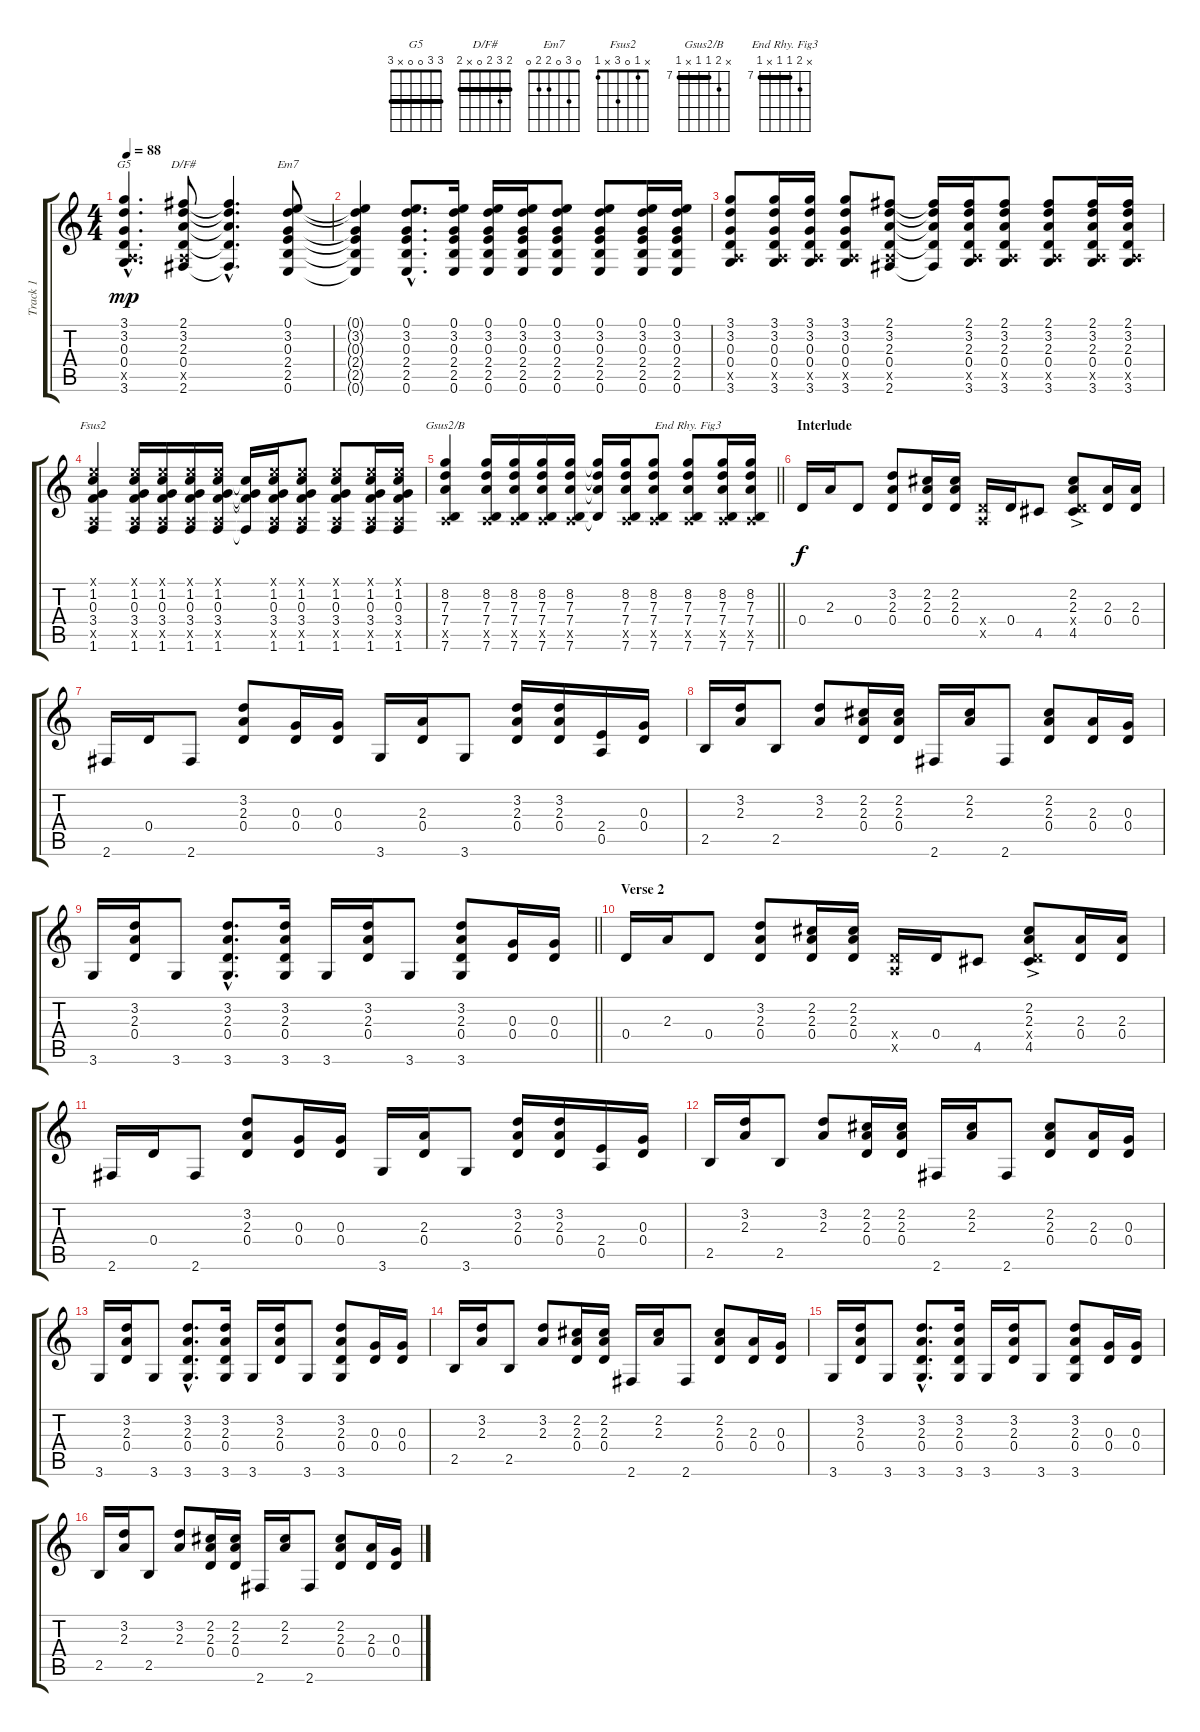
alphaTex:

\track ("Track 1" "Track 1") {instrument acousticguitarsteel}
\staff {score tabs}
\tuning (E4 B3 G3 D3 A2 E2) {hide}
\chord ("G5" 3 3 0 0 x 3) {barre 3}
\chord ("D/F#" 2 3 2 0 x 2) {barre 2}
\chord ("Em7" 0 3 0 2 2 0)
\chord ("Fsus2" x 1 0 3 x 1)
\chord ("Gsus2/B" x 8 7 7 x 7) {firstfret 7 barre 7}
\chord ("End Rhy. Fig3" x 8 7 7 x 7) {firstfret 7 barre 7}
\ts (4 4)
\tempo 88
\clef g2
\ks c
(3.1{hac} 3.2{hac} 0.3{hac} 0.4{hac} 0.5{hac x} 3.6{hac}).4{d ch "G5" dy mp} (2.1 3.2 2.3 0.4 0.5{x} 2.6).8{ch "D/F#"} (2.1{hac t} 3.2{hac t} 2.3{hac t} 0.4{hac t} 2.6{hac t}).4{d} (0.1 3.2 0.3 2.4 2.5 0.6).8{ch "Em7"} |
(0.1{t} 3.2{t} 0.3{t} 2.4{t} 2.5{t} 0.6{t}).4 (0.1{hac} 3.2{hac} 0.3{hac} 2.4{hac} 2.5{hac} 0.6{hac}).8{d} (0.1 3.2 0.3 2.4 2.5 0.6).16 (0.1 3.2 0.3 2.4 2.5 0.6).16 (0.1 3.2 0.3 2.4 2.5 0.6).16 (0.1 3.2 0.3 2.4 2.5 0.6).8 (0.1 3.2 0.3 2.4 2.5 0.6).8 (0.1 3.2 0.3 2.4 2.5 0.6).16 (0.1 3.2 0.3 2.4 2.5 0.6).16 |
(3.1 3.2 0.3 0.4 0.5{x} 3.6).8 (3.1 3.2 0.3 0.4 0.5{x} 3.6).16 (3.1 3.2 0.3 0.4 0.5{x} 3.6).16 (3.1 3.2 0.3 0.4 0.5{x} 3.6).8 (2.1 3.2 2.3 0.4 0.5{x} 2.6).8 (2.1{t} 3.2{t} 2.3{t} 0.4{t} 2.6{t}).16 (2.1 3.2 2.3 0.4 0.5{x} 3.6).16 (2.1 3.2 2.3 0.4 0.5{x} 3.6).8 (2.1 3.2 2.3 0.4 0.5{x} 3.6).8 (2.1 3.2 2.3 0.4 0.5{x} 3.6).16 (2.1 3.2 2.3 0.4 0.5{x} 3.6).16 |
(0.1{x} 1.2 0.3 3.4 0.5{x} 1.6).4{ch "Fsus2"} (0.1{x} 1.2 0.3 3.4 0.5{x} 1.6).16 (0.1{x} 1.2 0.3 3.4 0.5{x} 1.6).16 (0.1{x} 1.2 0.3 3.4 0.5{x} 1.6).16 (0.1{x} 1.2 0.3 3.4 0.5{x} 1.6).16 (1.2{t} 0.3{t} 3.4{t} 1.6{t}).16 (0.1{x} 1.2 0.3 3.4 0.5{x} 1.6).16 (0.1{x} 1.2 0.3 3.4 0.5{x} 1.6).8 (0.1{x} 1.2 0.3 3.4 0.5{x} 1.6).8 (0.1{x} 1.2 0.3 3.4 0.5{x} 1.6).16 (0.1{x} 1.2 0.3 3.4 0.5{x} 1.6).16 |
\barLineRight lightlight
(8.2 7.3 7.4 0.5{x} 7.6).4{ch "Gsus2/B"} (8.2 7.3 7.4 0.5{x} 7.6).16 (8.2 7.3 7.4 0.5{x} 7.6).16 (8.2 7.3 7.4 0.5{x} 7.6).16 (8.2 7.3 7.4 0.5{x} 7.6).16 (8.2{t} 7.3{t} 7.4{t} 7.6{t}).16 (8.2 7.3 7.4 0.5{x} 7.6).16 (8.2 7.3 7.4 0.5{x} 7.6).8 (8.2 7.3 7.4 0.5{x} 7.6).8{ch "End Rhy. Fig3"} (8.2 7.3 7.4 0.5{x} 7.6).16 (8.2 7.3 7.4 0.5{x} 7.6).16 |
\section ("" "Interlude")
0.4.16{dy f} 2.3.16 0.4.8 (3.2 2.3 0.4).8 (2.2 2.3 0.4).16 (2.2 2.3 0.4).16 (0.4{x} 0.5{x}).16 0.4.16 4.5.8 (2.2 2.3 0.4{ac x} 4.5).8 (2.3 0.4).16 (2.3 0.4).16 |
2.6.16 0.4.16 2.6.8 (3.2 2.3 0.4).8 (0.3 0.4).16 (0.3 0.4).16 3.6.16 (2.3 0.4).16 3.6.8 (3.2 2.3 0.4).16 (3.2 2.3 0.4).16 (2.4 0.5).16 (0.3 0.4).16 |
2.5.16 (3.2 2.3).16 2.5.8 (3.2 2.3).8 (2.2 2.3 0.4).16 (2.2 2.3 0.4).16 2.6.16 (2.2 2.3).16 2.6.8 (2.2 2.3 0.4).8 (2.3 0.4).16 (0.3 0.4).16 |
\barLineRight lightlight
3.6.16 (3.2 2.3 0.4).16 3.6.8 (3.2{hac} 2.3{hac} 0.4{hac} 3.6{hac}).8{d} (3.2 2.3 0.4 3.6).16 3.6.16 (3.2 2.3 0.4).16 3.6.8 (3.2 2.3 0.4 3.6).8 (0.3 0.4).16 (0.3 0.4).16 |
\section ("" "Verse 2")
0.4.16 2.3.16 0.4.8 (3.2 2.3 0.4).8 (2.2 2.3 0.4).16 (2.2 2.3 0.4).16 (0.4{x} 0.5{x}).16 0.4.16 4.5.8 (2.2 2.3 0.4{ac x} 4.5).8 (2.3 0.4).16 (2.3 0.4).16 |
2.6.16 0.4.16 2.6.8 (3.2 2.3 0.4).8 (0.3 0.4).16 (0.3 0.4).16 3.6.16 (2.3 0.4).16 3.6.8 (3.2 2.3 0.4).16 (3.2 2.3 0.4).16 (2.4 0.5).16 (0.3 0.4).16 |
2.5.16 (3.2 2.3).16 2.5.8 (3.2 2.3).8 (2.2 2.3 0.4).16 (2.2 2.3 0.4).16 2.6.16 (2.2 2.3).16 2.6.8 (2.2 2.3 0.4).8 (2.3 0.4).16 (0.3 0.4).16 |
3.6.16 (3.2 2.3 0.4).16 3.6.8 (3.2{hac} 2.3{hac} 0.4{hac} 3.6{hac}).8{d} (3.2 2.3 0.4 3.6).16 3.6.16 (3.2 2.3 0.4).16 3.6.8 (3.2 2.3 0.4 3.6).8 (0.3 0.4).16 (0.3 0.4).16 |
2.5.16 (3.2 2.3).16 2.5.8 (3.2 2.3).8 (2.2 2.3 0.4).16 (2.2 2.3 0.4).16 2.6.16 (2.2 2.3).16 2.6.8 (2.2 2.3 0.4).8 (2.3 0.4).16 (0.3 0.4).16 |
3.6.16 (3.2 2.3 0.4).16 3.6.8 (3.2{hac} 2.3{hac} 0.4{hac} 3.6{hac}).8{d} (3.2 2.3 0.4 3.6).16 3.6.16 (3.2 2.3 0.4).16 3.6.8 (3.2 2.3 0.4 3.6).8 (0.3 0.4).16 (0.3 0.4).16 |
2.5.16 (3.2 2.3).16 2.5.8 (3.2 2.3).8 (2.2 2.3 0.4).16 (2.2 2.3 0.4).16 2.6.16 (2.2 2.3).16 2.6.8 (2.2 2.3 0.4).8 (2.3 0.4).16 (0.3 0.4).16
